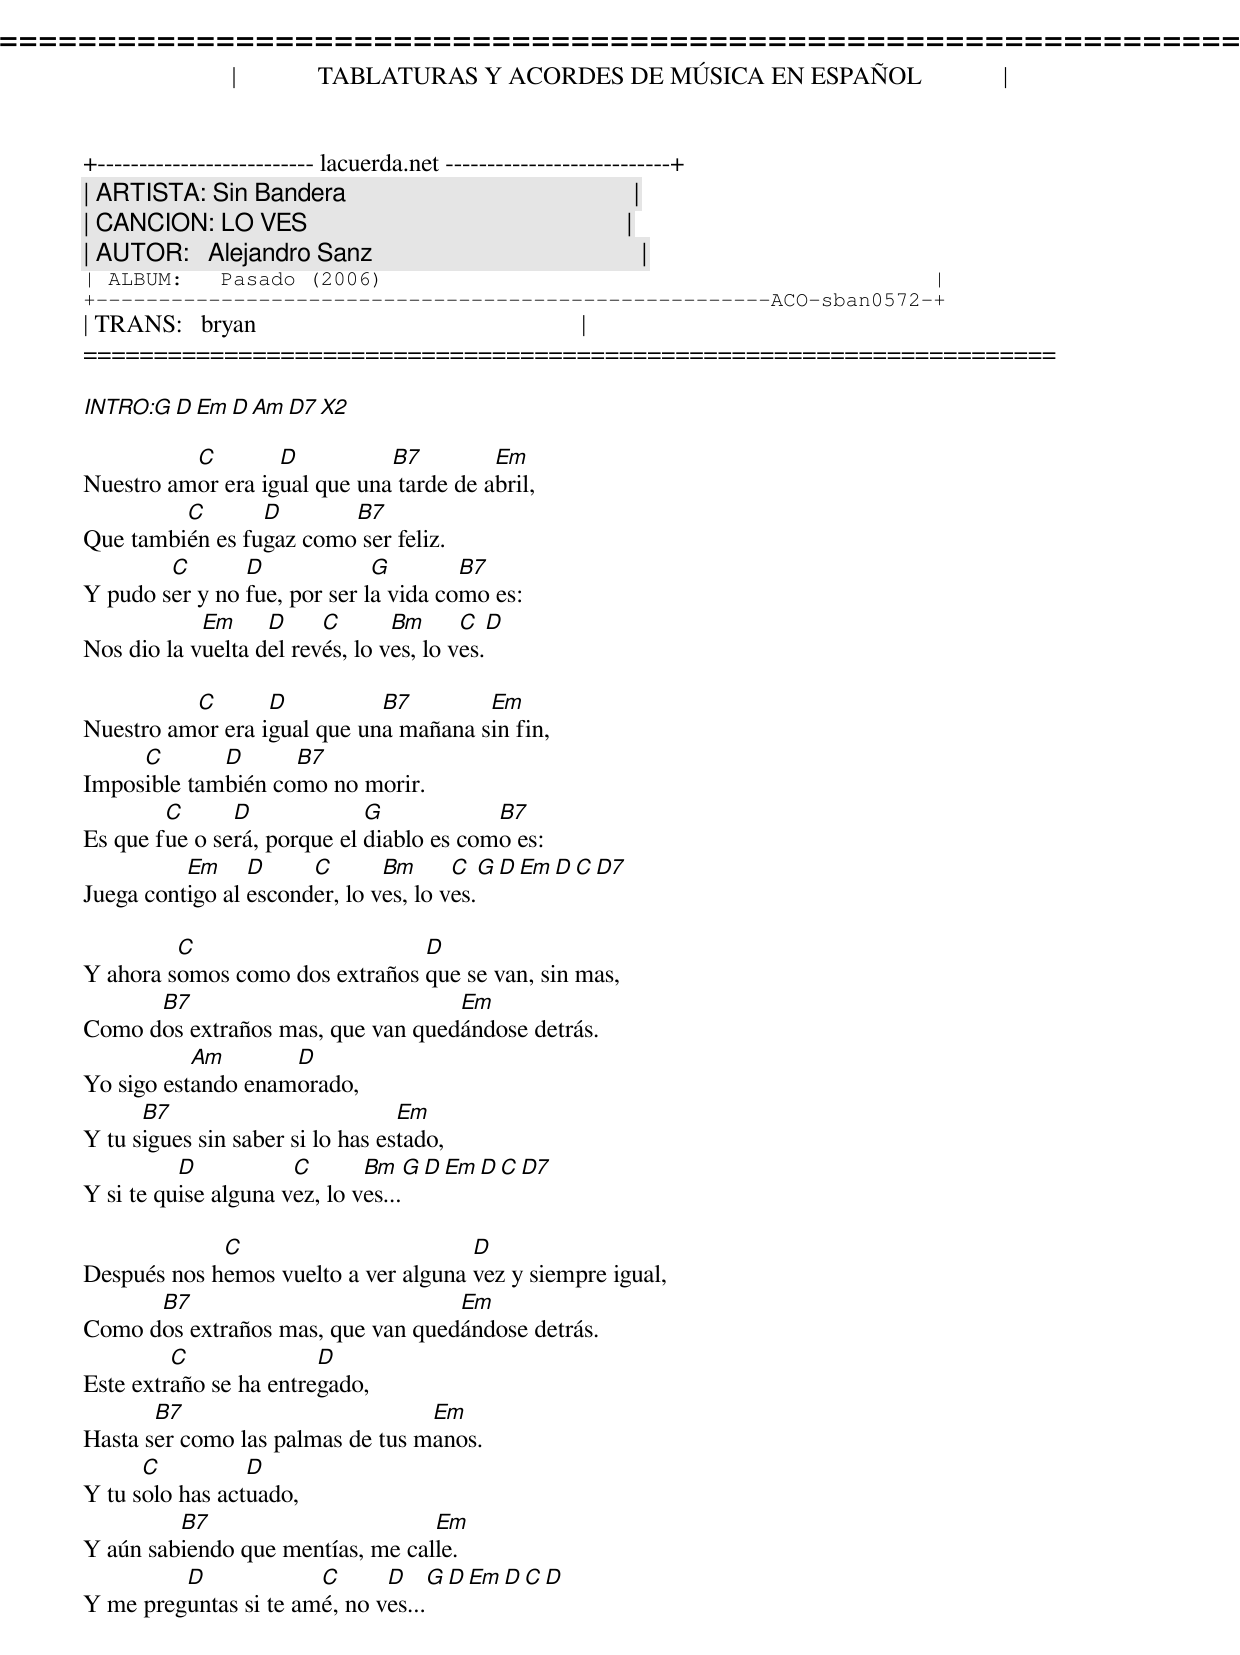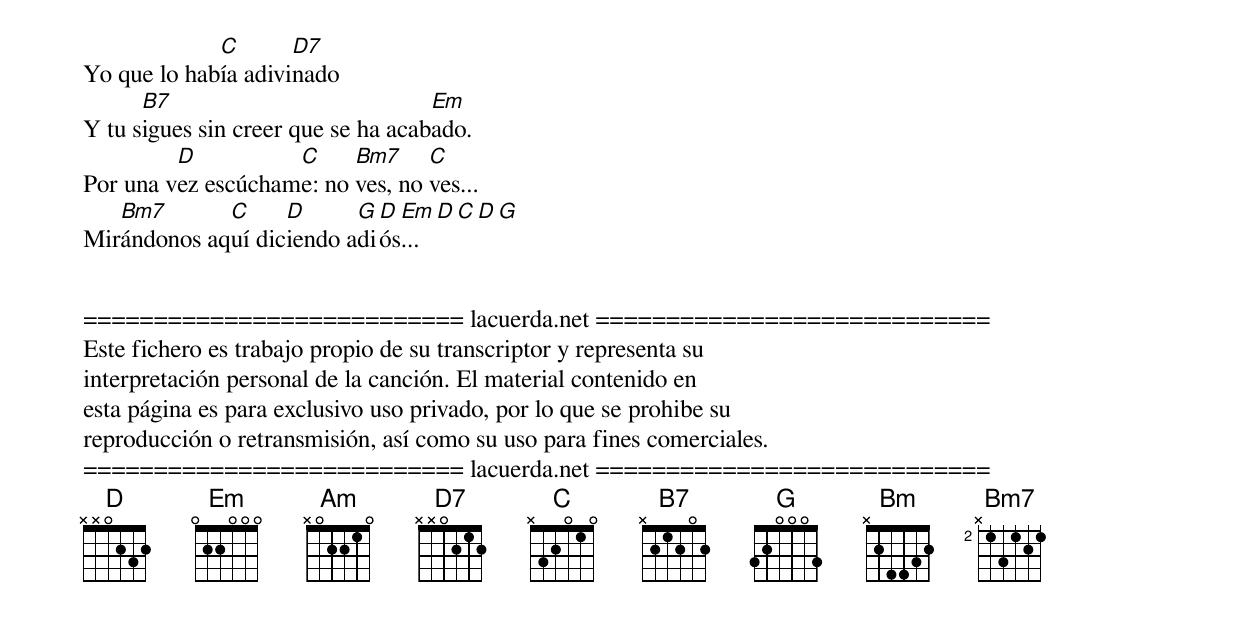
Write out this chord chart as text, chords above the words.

=====================================================================
|             TABLATURAS Y ACORDES DE MÚSICA EN ESPAÑOL             |
+-------------------------- lacuerda.net ---------------------------+
| ARTISTA: Sin Bandera                                              |
| CANCION: LO VES                                                   |
| AUTOR:   Alejandro Sanz                                           |
| ALBUM:   Pasado (2006)                                            |
+------------------------------------------------------ACO-sban0572-+
| TRANS:   bryan                                                    |
=====================================================================

INTRO:G D Em D Am D7 X2

          C        D          B7         Em
Nuestro amor era igual que una tarde de abril,
         C       D       B7
Que también es fugaz como ser feliz.
        C       D             G        B7
Y pudo ser y no fue, por ser la vida como es:
            Em     D     C       Bm      C  D
Nos dio la vuelta del revés, lo ves, lo ves.

          C       D          B7        Em
Nuestro amor era igual que una mañana sin fin,
     C       D      B7
Imposible también como no morir.
        C      D             G            B7
Es que fue o será, porque el diablo es como es:
          Em     D     C       Bm      C    G D Em D C D7
Juega contigo al esconder, lo ves, lo ves.

         C                      D
Y ahora somos como dos extraños que se van, sin mas,
      B7                           Em
Como dos extraños mas, que van quedándose detrás.
           Am       D
Yo sigo estando enamorado,
      B7                          Em
Y tu sigues sin saber si lo has estado,
          D           C       Bm    G D Em D C D7
Y si te quise alguna vez, lo ves...

             C                        D
Después nos hemos vuelto a ver alguna vez y siempre igual,
      B7                           Em
Como dos extraños mas, que van quedándose detrás.
         C              D
Este extraño se ha entregado,
       B7                         Em
Hasta ser como las palmas de tus manos.
      C          D
Y tu solo has actuado,
         B7                       Em
Y aún sabiendo que mentías, me calle.
         D             C      D    G D Em D C D
Y me preguntas si te amé, no ves...

             C       D7
Yo que lo había adivinado
      B7                            Em
Y tu sigues sin creer que se ha acabado.
         D          C     Bm7     C
Por una vez escúchame: no ves, no ves...
   Bm7       C     D      G D Em D C D G
Mirándonos aquí diciendo adiós...


=========================== lacuerda.net ============================
Este fichero es trabajo propio de su transcriptor y representa su
interpretación personal de la canción. El material contenido en
esta página es para exclusivo uso privado, por lo que se prohibe su
reproducción o retransmisión, así como su uso para fines comerciales.
=========================== lacuerda.net ============================
